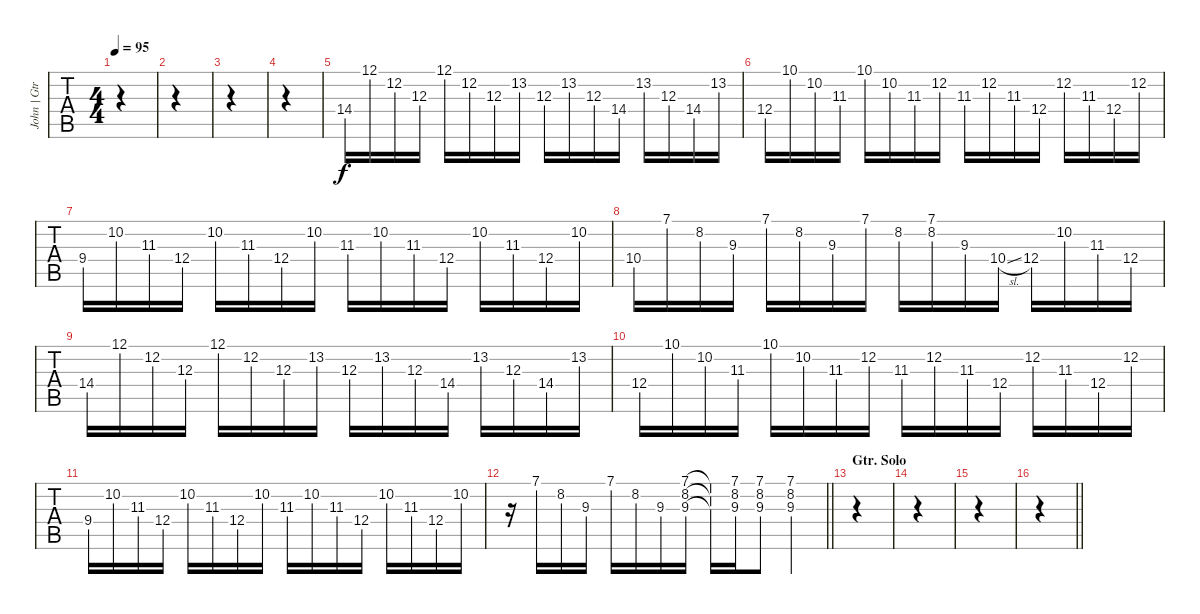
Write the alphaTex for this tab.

\track ("John | Gtr. 2" "John | Gtr") {instrument electricguitarjazz}
\staff {tabs}
\tuning (E4 B3 G3 D3 A2 E2) {hide}
\ts (4 4)
\tempo 95
\clef g2
\ks c
|
|
|
|
14.4.16 12.1.16 12.2.16 12.3.16 12.1.16 12.2.16 12.3.16 13.2.16 12.3.16 13.2.16 12.3.16 14.4.16 13.2.16 12.3.16 14.4.16 13.2.16 |
12.4.16 10.1.16 10.2.16 11.3.16 10.1.16 10.2.16 11.3.16 12.2.16 11.3.16 12.2.16 11.3.16 12.4.16 12.2.16 11.3.16 12.4.16 12.2.16 |
9.4.16 10.2.16 11.3.16 12.4.16 10.2.16 11.3.16 12.4.16 10.2.16 11.3.16 10.2.16 11.3.16 12.4.16 10.2.16 11.3.16 12.4.16 10.2.16 |
10.4.16 7.1.16 8.2.16 9.3.16 7.1.16 8.2.16 9.3.16 7.1.16 8.2.16 (7.1 8.2).16 9.3.16 10.4{sl}.16 12.4.16 10.2.16 11.3.16 12.4.16 |
14.4.16 12.1.16 12.2.16 12.3.16 12.1.16 12.2.16 12.3.16 13.2.16 12.3.16 13.2.16 12.3.16 14.4.16 13.2.16 12.3.16 14.4.16 13.2.16 |
12.4.16 10.1.16 10.2.16 11.3.16 10.1.16 10.2.16 11.3.16 12.2.16 11.3.16 12.2.16 11.3.16 12.4.16 12.2.16 11.3.16 12.4.16 12.2.16 |
9.4.16 10.2.16 11.3.16 12.4.16 10.2.16 11.3.16 12.4.16 10.2.16 11.3.16 10.2.16 11.3.16 12.4.16 10.2.16 11.3.16 12.4.16 10.2.16 |
\barLineRight lightlight
r.16 7.1.16 8.2.16 9.3.16 7.1.16 8.2.16 9.3.16 (7.1 8.2 9.3).16 (7.1{t} 8.2{t} 9.3{t}).16 (7.1 8.2 9.3).16 (7.1 8.2 9.3).8 (7.1 8.2 9.3).4 |
\section ("" "Gtr. Solo")
|
|
|
\barLineRight lightlight
